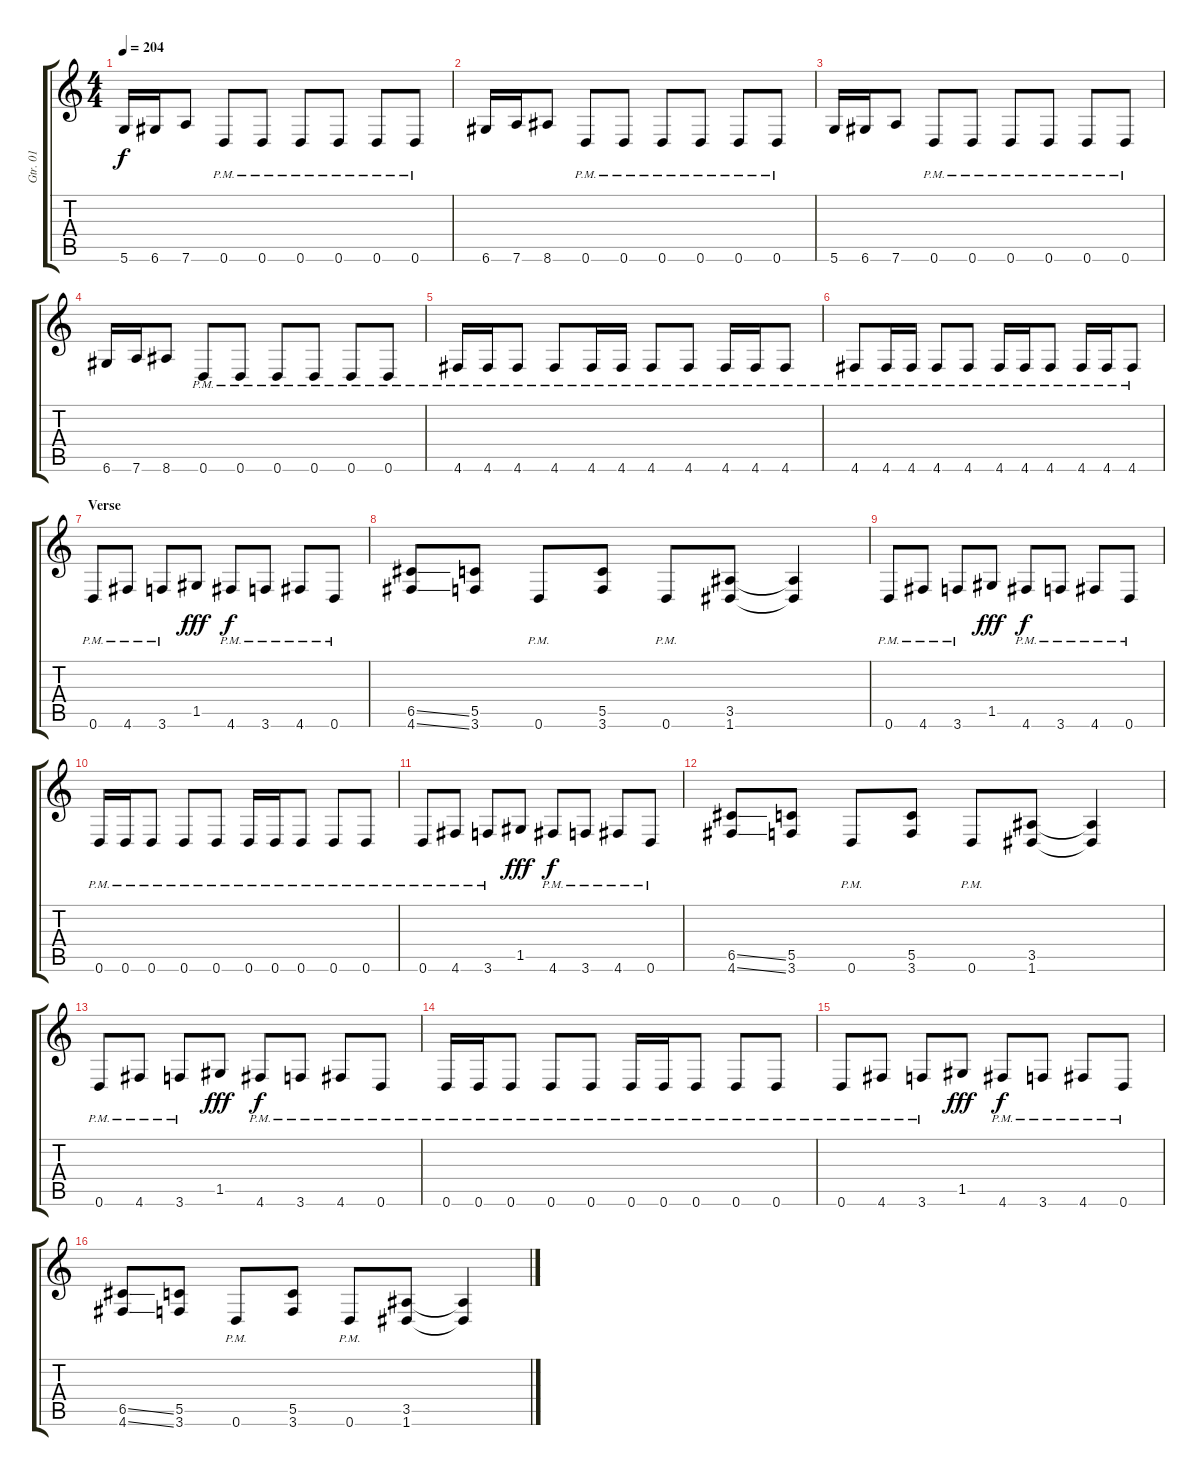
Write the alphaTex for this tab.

\track ("Gtr. 01" "Gtr. 01") {instrument distortionguitar}
\staff {score tabs}
\tuning (D4 A3 F3 C3 G2 D2) {hide}
\ts (4 4)
\tempo 204
\clef g2
\ks c
5.6.16{dy f} 6.6.16 7.6.8 0.6{pm}.8 0.6{pm}.8 0.6{pm}.8 0.6{pm}.8 0.6{pm}.8 0.6{pm}.8 |
6.6.16 7.6.16 8.6.8 0.6{pm}.8 0.6{pm}.8 0.6{pm}.8 0.6{pm}.8 0.6{pm}.8 0.6{pm}.8 |
5.6.16 6.6.16 7.6.8 0.6{pm}.8 0.6{pm}.8 0.6{pm}.8 0.6{pm}.8 0.6{pm}.8 0.6{pm}.8 |
6.6.16 7.6.16 8.6.8 0.6{pm}.8 0.6{pm}.8 0.6{pm}.8 0.6{pm}.8 0.6{pm}.8 0.6{pm}.8 |
4.6{pm}.16 4.6{pm}.16 4.6{pm}.8 4.6{pm}.8 4.6{pm}.16 4.6{pm}.16 4.6{pm}.8 4.6{pm}.8 4.6{pm}.16 4.6{pm}.16 4.6{pm}.8 |
4.6{pm}.8 4.6{pm}.16 4.6{pm}.16 4.6{pm}.8 4.6{pm}.8 4.6{pm}.16 4.6{pm}.16 4.6{pm}.8 4.6{pm}.16 4.6{pm}.16 4.6{pm}.8 |
\section ("" "Verse")
0.6{pm}.8 4.6{pm}.8 3.6{pm}.8 1.5.8{dy fff} 4.6{pm}.8{dy f} 3.6{pm}.8 4.6{pm}.8 0.6{pm}.8 |
(6.5{ss} 4.6{ss}).8 (5.5 3.6).8 0.6{pm}.8 (5.5 3.6).8 0.6{pm}.8 (3.5 1.6).8 (3.5{t} 1.6{t}).4 |
0.6{pm}.8 4.6{pm}.8 3.6{pm}.8 1.5.8{dy fff} 4.6{pm}.8{dy f} 3.6{pm}.8 4.6{pm}.8 0.6{pm}.8 |
0.6{pm}.16 0.6{pm}.16 0.6{pm}.8 0.6{pm}.8 0.6{pm}.8 0.6{pm}.16 0.6{pm}.16 0.6{pm}.8 0.6{pm}.8 0.6{pm}.8 |
0.6{pm}.8 4.6{pm}.8 3.6{pm}.8 1.5.8{dy fff} 4.6{pm}.8{dy f} 3.6{pm}.8 4.6{pm}.8 0.6{pm}.8 |
(6.5{ss} 4.6{ss}).8 (5.5 3.6).8 0.6{pm}.8 (5.5 3.6).8 0.6{pm}.8 (3.5 1.6).8 (3.5{t} 1.6{t}).4 |
0.6{pm}.8 4.6{pm}.8 3.6{pm}.8 1.5.8{dy fff} 4.6{pm}.8{dy f} 3.6{pm}.8 4.6{pm}.8 0.6{pm}.8 |
0.6{pm}.16 0.6{pm}.16 0.6{pm}.8 0.6{pm}.8 0.6{pm}.8 0.6{pm}.16 0.6{pm}.16 0.6{pm}.8 0.6{pm}.8 0.6{pm}.8 |
0.6{pm}.8 4.6{pm}.8 3.6{pm}.8 1.5.8{dy fff} 4.6{pm}.8{dy f} 3.6{pm}.8 4.6{pm}.8 0.6{pm}.8 |
(6.5{ss} 4.6{ss}).8 (5.5 3.6).8 0.6{pm}.8 (5.5 3.6).8 0.6{pm}.8 (3.5 1.6).8 (3.5{t} 1.6{t}).4
